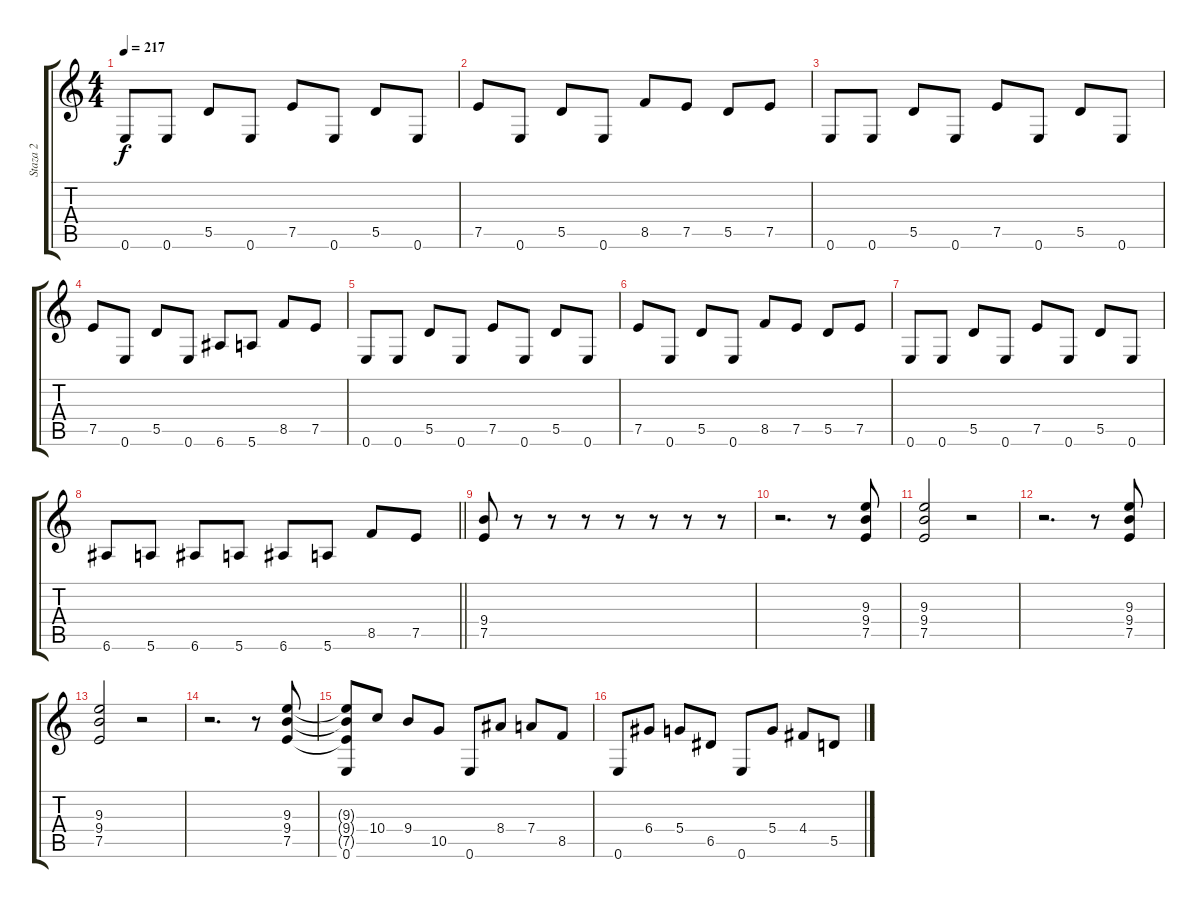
\track ("Staza 2" "Staza 2") {instrument overdrivenguitar}
\staff {score tabs}
\tuning (E4 B3 G3 D3 A2 E2) {hide}
\ts (4 4)
\tempo 217
\clef g2
\ks c
0.6.8{dy f} 0.6.8 5.5.8 0.6.8 7.5.8 0.6.8 5.5.8 0.6.8 |
7.5.8 0.6.8 5.5.8 0.6.8 8.5.8 7.5.8 5.5.8 7.5.8 |
0.6.8 0.6.8 5.5.8 0.6.8 7.5.8 0.6.8 5.5.8 0.6.8 |
7.5.8 0.6.8 5.5.8 0.6.8 6.6.8 5.6.8 8.5.8 7.5.8 |
0.6.8 0.6.8 5.5.8 0.6.8 7.5.8 0.6.8 5.5.8 0.6.8 |
7.5.8 0.6.8 5.5.8 0.6.8 8.5.8 7.5.8 5.5.8 7.5.8 |
0.6.8 0.6.8 5.5.8 0.6.8 7.5.8 0.6.8 5.5.8 0.6.8 |
\barLineRight lightlight
6.6.8 5.6.8 6.6.8 5.6.8 6.6.8 5.6.8 8.5.8 7.5.8 |
\section ("" "")
(9.4 7.5).8 r.8 r.8 r.8 r.8 r.8 r.8 r.8 |
r.2{d} r.8 (9.3 9.4 7.5).8 |
(9.3 9.4 7.5).2 r.2 |
r.2{d} r.8 (9.3 9.4 7.5).8 |
(9.3 9.4 7.5).2 r.2 |
r.2{d} r.8 (9.3 9.4 7.5).8 |
(9.3{t} 9.4{t} 7.5{t} 0.6).8 10.4.8 9.4.8 10.5.8 0.6.8 8.4.8 7.4.8 8.5.8 |
0.6.8 6.4.8 5.4.8 6.5.8 0.6.8 5.4.8 4.4.8 5.5.8
